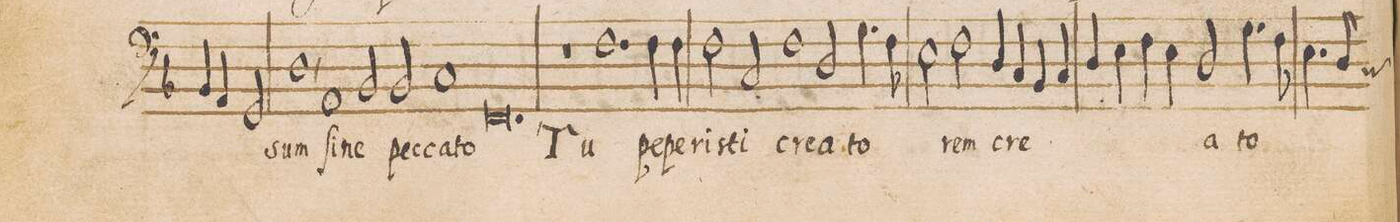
**kern	**text
*I"BASVS	*
*clefF4	*
*k[b-]	*
*met(C|)	*
*M2/1	*
4BB-/	.
4AA/	.
2GG/	.
1D,<	-sum
=45-	=45-
1AA	ſi-
2BB-/	-ne
2BB-/	pec-
=46-	=46-
1C	-ca-
0.FF	-to
=47-	=47-
=48-	=48-
1r	.
1.F	Tu
=49-	=49-
4F\	pe-
4F\	-pe-
2F\	-ris-
2C/	-ti
=50-	=50-
1F	cre-
2D/	-a-
4.G\	-to-
8F\	.
=51-	=51-
2E\	.
2F\	-rem
4D/	cre-
4C/	.
4BB-/	.
4C/	.
=52-	=52-
4D/	.
4E\	.
4F\	.
4E\	.
2D/	-a-
4.G\	-to-
8F\	.
=53-	=53-
4.E\	.
*custos:C	*
8D/	.
*-	*-
